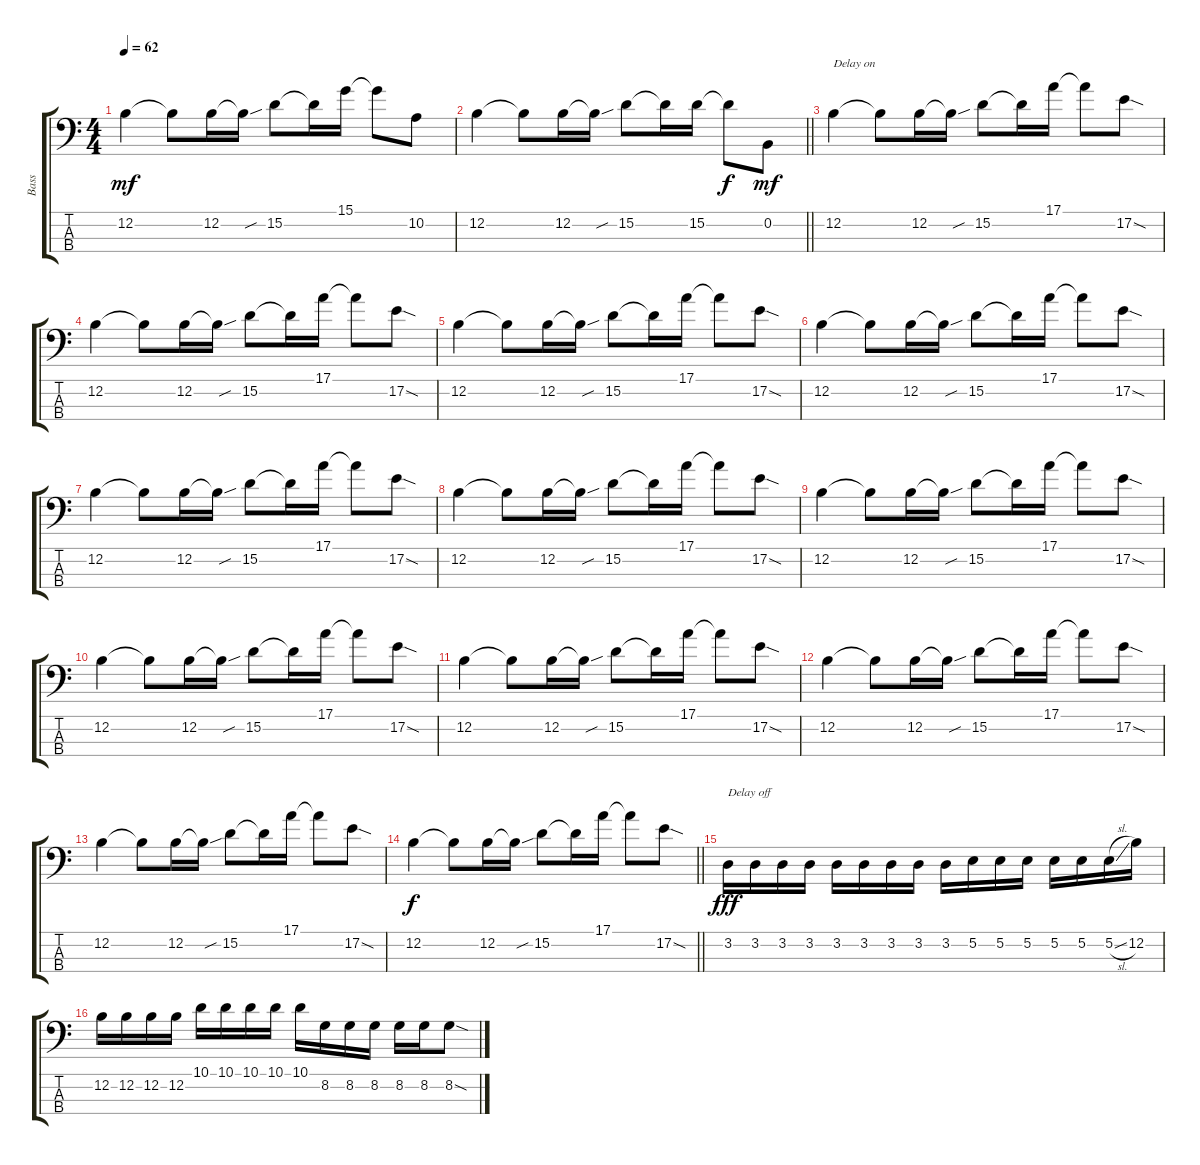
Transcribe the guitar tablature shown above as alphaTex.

\track ("Bass" "Bass") {instrument electricbassfinger}
\staff {score tabs}
\tuning (E2 B1 Gb1 B0) {hide}
\ts (4 4)
\tempo 62
\clef f4
\ks c
12.2.4{dy mf} 12.2{t}.8 12.2.16 12.2{sou t}.16 15.2.8 15.2{t}.16 15.1.16 15.1{t}.8 10.2.8 |
\barLineRight lightlight
12.2.4 12.2{t}.8 12.2.16 12.2{sou t}.16 15.2.8 15.2{t}.16 15.2.16 15.2{t}.8{dy f} 0.2.8{dy mf} |
\section ("" "")
12.2.4{txt "Delay on"} 12.2{t}.8 12.2.16 12.2{sou t}.16 15.2.8 15.2{t}.16 17.1.16 17.1{t}.8 17.2{sod}.8 |
12.2.4 12.2{t}.8 12.2.16 12.2{sou t}.16 15.2.8 15.2{t}.16 17.1.16 17.1{t}.8 17.2{sod}.8 |
12.2.4 12.2{t}.8 12.2.16 12.2{sou t}.16 15.2.8 15.2{t}.16 17.1.16 17.1{t}.8 17.2{sod}.8 |
12.2.4 12.2{t}.8 12.2.16 12.2{sou t}.16 15.2.8 15.2{t}.16 17.1.16 17.1{t}.8 17.2{sod}.8 |
12.2.4 12.2{t}.8 12.2.16 12.2{sou t}.16 15.2.8 15.2{t}.16 17.1.16 17.1{t}.8 17.2{sod}.8 |
12.2.4 12.2{t}.8 12.2.16 12.2{sou t}.16 15.2.8 15.2{t}.16 17.1.16 17.1{t}.8 17.2{sod}.8 |
12.2.4 12.2{t}.8 12.2.16 12.2{sou t}.16 15.2.8 15.2{t}.16 17.1.16 17.1{t}.8 17.2{sod}.8 |
12.2.4 12.2{t}.8 12.2.16 12.2{sou t}.16 15.2.8 15.2{t}.16 17.1.16 17.1{t}.8 17.2{sod}.8 |
12.2.4 12.2{t}.8 12.2.16 12.2{sou t}.16 15.2.8 15.2{t}.16 17.1.16 17.1{t}.8 17.2{sod}.8 |
12.2.4 12.2{t}.8 12.2.16 12.2{sou t}.16 15.2.8 15.2{t}.16 17.1.16 17.1{t}.8 17.2{sod}.8 |
12.2.4 12.2{t}.8 12.2.16 12.2{sou t}.16 15.2.8 15.2{t}.16 17.1.16 17.1{t}.8 17.2{sod}.8 |
\barLineRight lightlight
12.2.4{dy f} 12.2{t}.8 12.2.16 12.2{sou t}.16 15.2.8 15.2{t}.16 17.1.16 17.1{t}.8 17.2{sod}.8 |
\section ("" "")
3.2.16{txt "Delay off" dy fff instrument electricbassfinger} 3.2.16 3.2.16 3.2.16 3.2.16 3.2.16 3.2.16 3.2.16 3.2.16 5.2.16 5.2.16 5.2.16 5.2.16 5.2.16 5.2{sl}.16 12.2.16 |
12.2.16 12.2.16 12.2.16 12.2.16 10.1.16 10.1.16 10.1.16 10.1.16 10.1.16 8.2.16 8.2.16 8.2.16 8.2.16 8.2.16 8.2{sod}.8
